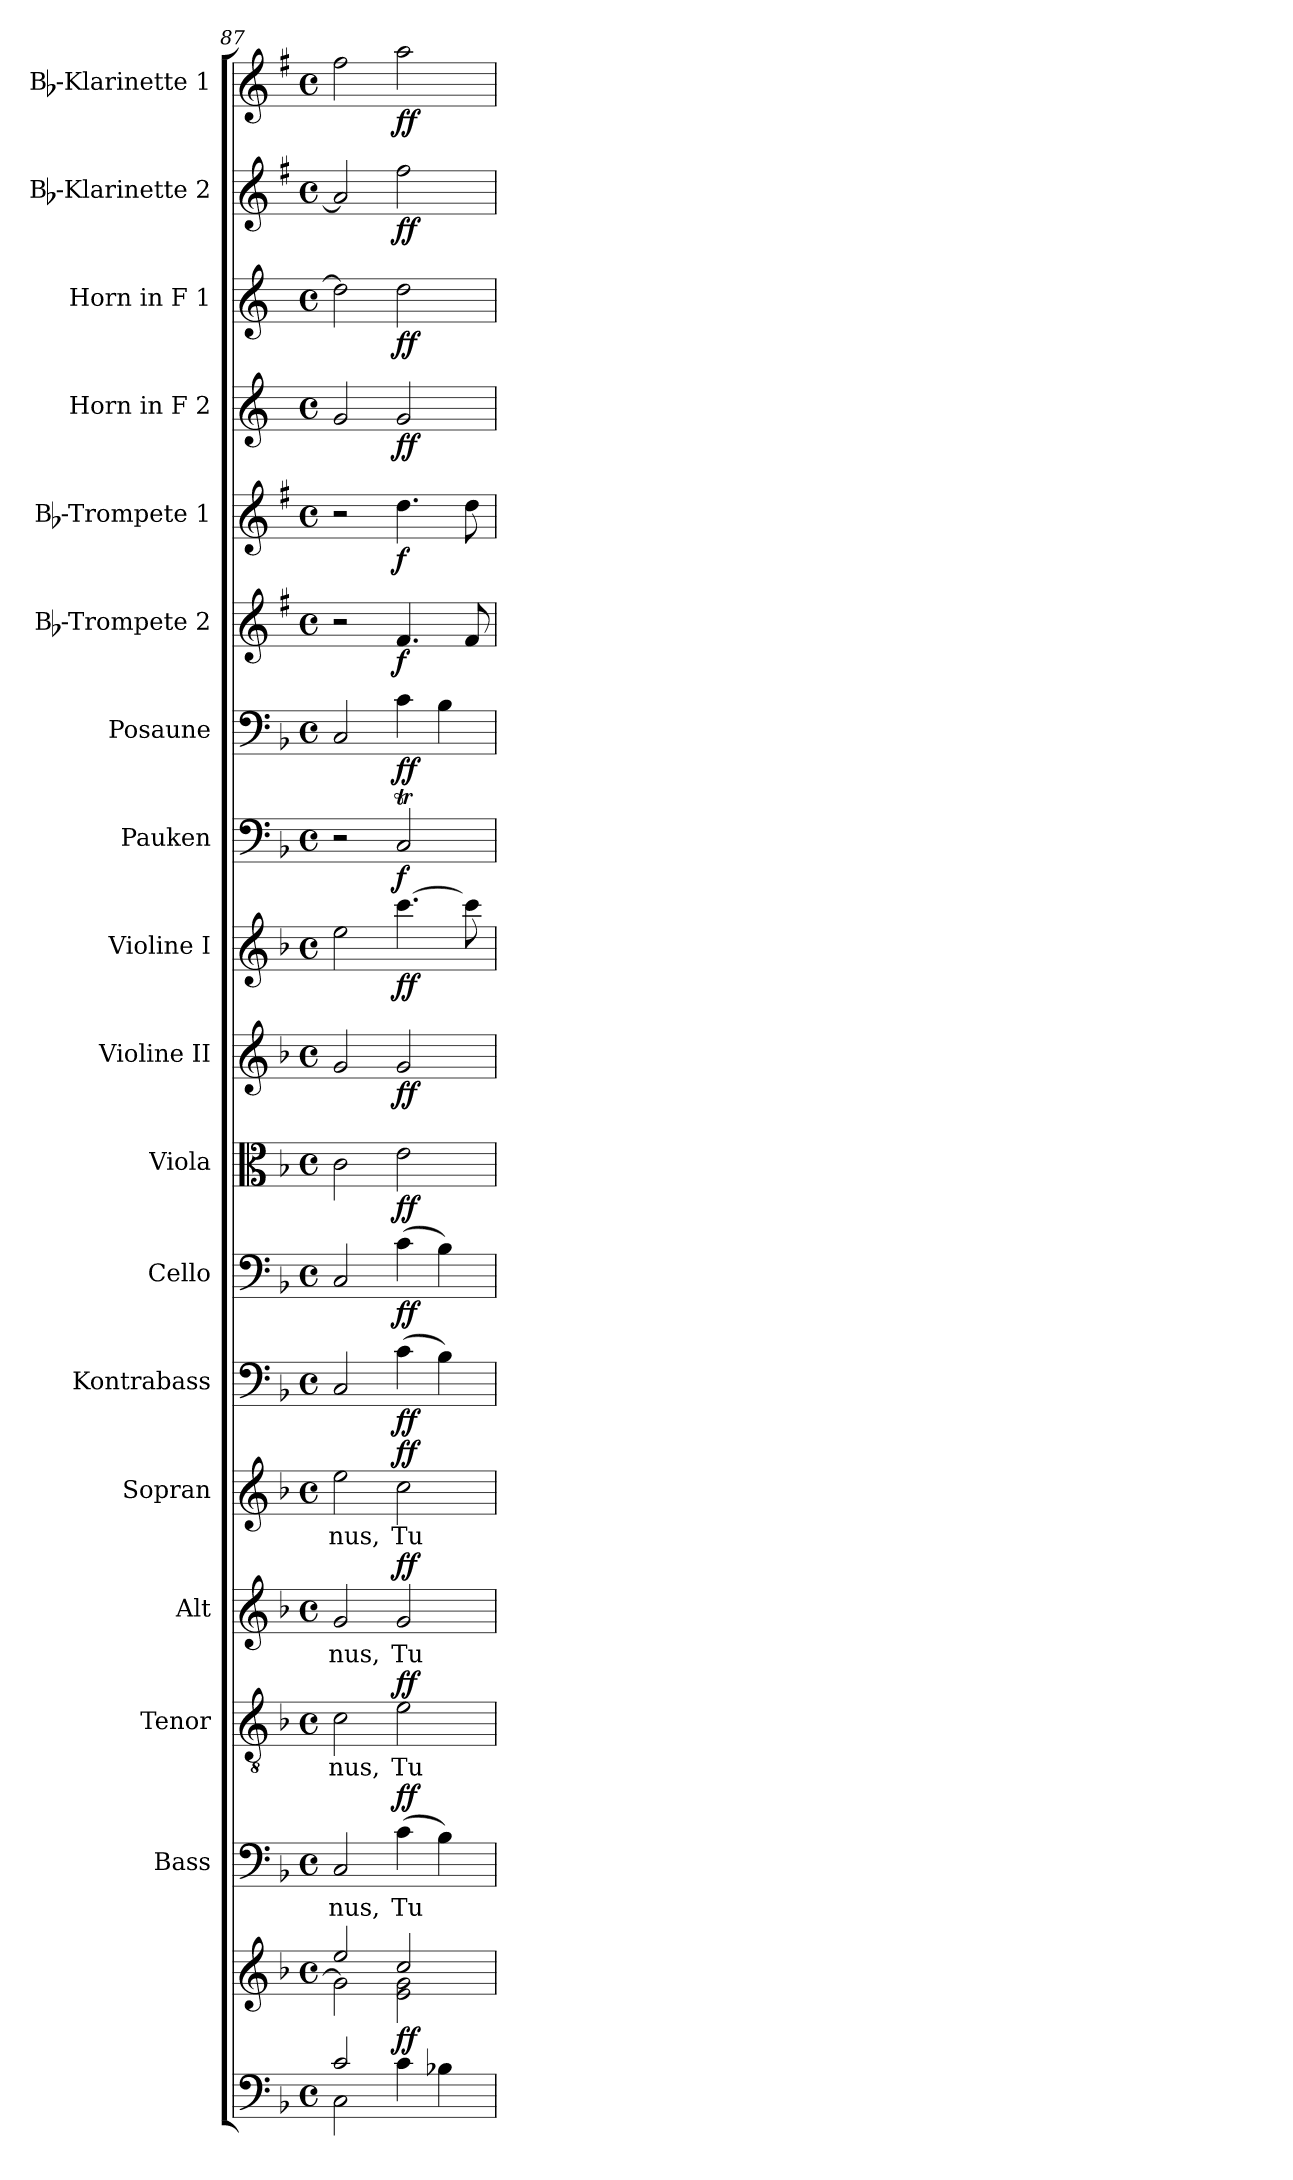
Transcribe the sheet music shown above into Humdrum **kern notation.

**kern	**kern	**dynam	**kern	**text	**dynam	**kern	**text	**dynam	**kern	**text	**dynam	**kern	**text	**dynam	**kern	**dynam	**kern	**dynam	**kern	**dynam	**kern	**dynam	**kern	**dynam	**kern	**dynam	**kern	**dynam	**kern	**dynam	**kern	**dynam	**kern	**dynam	**kern	**dynam	**kern	**dynam	**kern	**dynam
*part18	*part18	*part18	*part17	*part17	*part17	*part16	*part16	*part16	*part15	*part15	*part15	*part14	*part14	*part14	*part13	*part13	*part12	*part12	*part11	*part11	*part10	*part10	*part9	*part9	*part8	*part8	*part7	*part7	*part6	*part6	*part5	*part5	*part4	*part4	*part3	*part3	*part2	*part2	*part1	*part1
*staff19	*staff18	*staff18/19	*staff17	*staff17	*staff17	*staff16	*staff16	*staff16	*staff15	*staff15	*staff15	*staff14	*staff14	*staff14	*staff13	*staff13	*staff12	*staff12	*staff11	*staff11	*staff10	*staff10	*staff9	*staff9	*staff8	*staff8	*staff7	*staff7	*staff6	*staff6	*staff5	*staff5	*staff4	*staff4	*staff3	*staff3	*staff2	*staff2	*staff1	*staff1
*	*	*	*I"Bass	*	*	*I"Tenor	*	*	*I"Alt	*	*	*I"Sopran	*	*	*I"Kontrabass	*	*I"Cello	*	*I"Viola	*	*I"Violine II	*	*I"Violine I	*	*I"Pauken	*	*I"Posaune	*	*I"Bb-Trompete 2	*	*I"Bb-Trompete 1	*	*I"Horn in F 2	*	*I"Horn in F 1	*	*I"Bb-Klarinette 2	*	*I"Bb-Klarinette 1	*
*	*	*	*I'B.	*	*	*I'T.	*	*	*I'A.	*	*	*I'S.	*	*	*I'Kb.	*	*	*	*I'Vla.	*	*I'Vl. II	*	*I'Vl. I	*	*I'Pk.	*	*I'Pos.	*	*I'Bb Trp. 2	*	*I'Bb Trp. 1	*	*	*	*	*	*I'Bb Kl. 2	*	*I'Bb Kl. 1	*
*clefF4	*clefG2	*	*clefF4	*	*	*clefGv2	*	*	*clefG2	*	*	*clefG2	*	*	*clefF4	*	*clefF4	*	*clefC3	*	*clefG2	*	*clefG2	*	*clefF4	*	*clefF4	*	*clefG2	*	*clefG2	*	*clefG2	*	*clefG2	*	*clefG2	*	*clefG2	*
*	*	*	*	*	*	*	*	*	*	*	*	*	*	*	*ITrd7c12	*	*	*	*	*	*	*	*	*	*	*	*	*	*ITrd1c2	*	*ITrd1c2	*	*ITrd4c7	*	*ITrd4c7	*	*ITrd1c2	*	*ITrd1c2	*
*k[b-]	*k[b-]	*	*k[b-]	*	*	*k[b-]	*	*	*k[b-]	*	*	*k[b-]	*	*	*k[b-]	*	*k[b-]	*	*k[b-]	*	*k[b-]	*	*k[b-]	*	*k[b-]	*	*k[b-]	*	*k[b-]	*	*k[b-]	*	*k[b-]	*	*k[b-]	*	*k[b-]	*	*k[b-]	*
*F:	*F:	*	*F:	*	*	*F:	*	*	*F:	*	*	*F:	*	*	*F:	*	*F:	*	*F:	*	*F:	*	*F:	*	*F:	*	*F:	*	*F:	*	*F:	*	*F:	*	*F:	*	*F:	*	*F:	*
*M4/4	*M4/4	*	*M4/4	*	*	*M4/4	*	*	*M4/4	*	*	*M4/4	*	*	*M4/4	*	*M4/4	*	*M4/4	*	*M4/4	*	*M4/4	*	*M4/4	*	*M4/4	*	*M4/4	*	*M4/4	*	*M4/4	*	*M4/4	*	*M4/4	*	*M4/4	*
*met(c)	*met(c)	*	*met(c)	*	*	*met(c)	*	*	*met(c)	*	*	*met(c)	*	*	*met(c)	*	*met(c)	*	*met(c)	*	*met(c)	*	*met(c)	*	*met(c)	*	*met(c)	*	*met(c)	*	*met(c)	*	*met(c)	*	*met(c)	*	*met(c)	*	*met(c)	*
=87	=87	=87	=87	=87	=87	=87	=87	=87	=87	=87	=87	=87	=87	=87	=87	=87	=87	=87	=87	=87	=87	=87	=87	=87	=87	=87	=87	=87	=87	=87	=87	=87	=87	=87	=87	=87	=87	=87	=87	=87
*^	*^	*	*	*	*	*	*	*	*	*	*	*	*	*	*	*	*	*	*	*	*	*	*	*	*	*	*	*	*	*	*	*	*	*	*	*	*	*	*	*
!	!	!	!	!	!	!LO:LY:b	!	!	!LO:LY:b	!	!	!LO:LY:b	!	!	!LO:LY:b	!	!	!	!	!	!	!	!	!	!	!	!	!	!	!	!	!	!	!	!	!	!	!	!	!	!	!
2c/	2C\	2ee/	2g\]	.	2C/	-nus,	.	2c\	-nus,	.	2g/	-nus,	.	2ee\	-nus,	.	2CC/	.	2C/	.	2c\	.	2g/	.	2ee\	.	2r	.	2C/	.	2r	.	2r	.	2c/	.	2g\]	.	2g/]	.	2ee\	.
!	!	!	!	!LO:DY:b	!	!LO:LY:b	!LO:DY:a	!	!LO:LY:b	!LO:DY:a	!	!LO:LY:b	!LO:DY:a	!	!LO:LY:b	!LO:DY:a	!	!LO:DY:b	!	!LO:DY:b	!	!LO:DY:b	!	!LO:DY:b	!	!LO:DY:b	!	!LO:DY:b	!	!LO:DY:b	!	!LO:DY:b	!	!LO:DY:b	!	!LO:DY:b	!	!LO:DY:b	!	!LO:DY:b	!	!LO:DY:b
2ryy	4c\	2cc/	2e\ 2g\	ff	(>4c\	Tu	ff	2e\	Tu	ff	2g/	Tu	ff	2cc\	Tu	ff	(>4C\	ff	(>4c\	ff	2e\	ff	2g/	ff	[4.ccc\	ff	2CT/	f	4c\	ff	4.e/	f	4.cc\	f	2c/	ff	2g\	ff	2ee\	ff	2gg\	ff
.	4B-X\	.	.	.	4B-\)	.	.	.	.	.	.	.	.	.	.	.	4BB-\)	.	4B-\)	.	.	.	.	.	.	.	.	.	4B-\	.	.	.	.	.	.	.	.	.	.	.	.	.
.	.	.	.	.	.	.	.	.	.	.	.	.	.	.	.	.	.	.	.	.	.	.	.	.	8ccc\]	.	.	.	.	.	8e/	.	8cc\	.	.	.	.	.	.	.	.	.
*v	*v	*	*	*	*	*	*	*	*	*	*	*	*	*	*	*	*	*	*	*	*	*	*	*	*	*	*	*	*	*	*	*	*	*	*	*	*	*	*	*	*	*
*	*v	*v	*	*	*	*	*	*	*	*	*	*	*	*	*	*	*	*	*	*	*	*	*	*	*	*	*	*	*	*	*	*	*	*	*	*	*	*	*	*	*
=	=	=	=	=	=	=	=	=	=	=	=	=	=	=	=	=	=	=	=	=	=	=	=	=	=	=	=	=	=	=	=	=	=	=	=	=	=	=	=	=
*-	*-	*-	*-	*-	*-	*-	*-	*-	*-	*-	*-	*-	*-	*-	*-	*-	*-	*-	*-	*-	*-	*-	*-	*-	*-	*-	*-	*-	*-	*-	*-	*-	*-	*-	*-	*-	*-	*-	*-	*-
